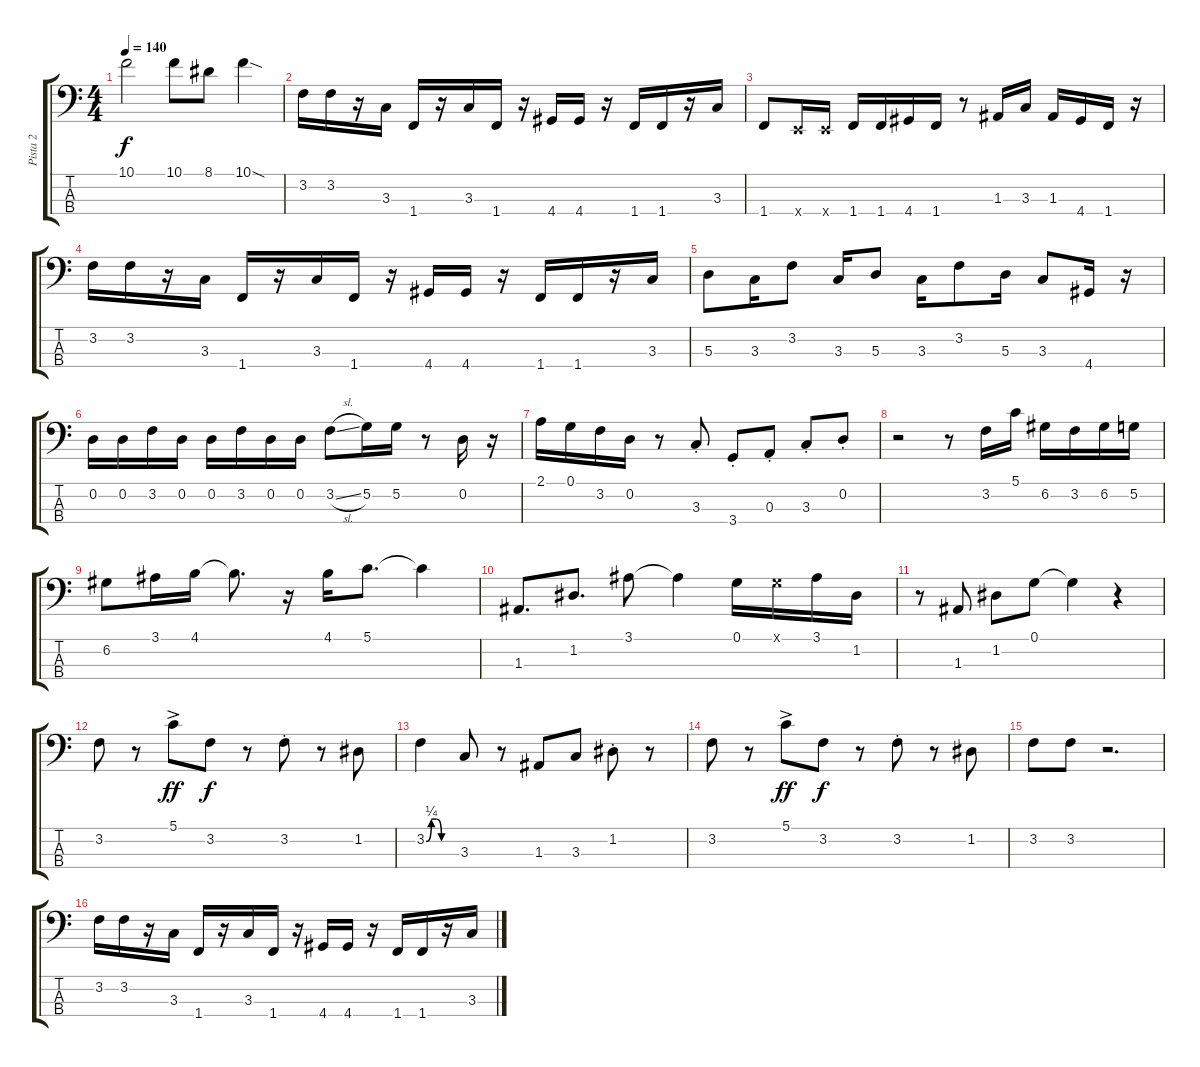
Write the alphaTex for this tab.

\track ("Pista 2" "Pista 2") {instrument electricbassfinger}
\staff {score tabs}
\tuning (G2 D2 A1 E1) {hide}
\ts (4 4)
\tempo 140
\clef f4
\ks c
10.1{t}.2{dy f} 10.1.8 8.1.8 10.1{sod}.4 |
3.2.16{instrument synthbass1} 3.2.16 r.16 3.3.16 1.4.16 r.16 3.3.16 1.4.16 r.16 4.4.16 4.4.16 r.16 1.4.16 1.4.16 r.16 3.3.16 |
1.4.8 0.4{x}.16 0.4{x}.16 1.4.16 1.4.16 4.4.16 1.4.16 r.8 1.3.16 3.3.16 1.3.16 4.4.16 1.4.16 r.16 |
3.2.16 3.2.16 r.16 3.3.16 1.4.16 r.16 3.3.16 1.4.16 r.16 4.4.16 4.4.16 r.16 1.4.16 1.4.16 r.16 3.3.16 |
5.3.8 3.3.16 3.2.8 3.3.16 5.3.8 3.3.16 3.2.8 5.3.16 3.3.8 4.4.16 r.16 |
0.2.16 0.2.16 3.2.16 0.2.16 0.2.16 3.2.16 0.2.16 0.2.16 3.2{sl}.8 5.2.16 5.2.16 r.8 0.2.16 r.16 |
2.1.16 0.1.16 3.2.16 0.2.16 r.8 3.3{st}.8 3.4{st}.8 0.3{st}.8 3.3{st}.8 0.2{st}.8 |
r.2 r.8 3.2.16 5.1.16 6.2.16 3.2.16 6.2.16 5.2.16 |
6.2.8 3.1.16 4.1.16 4.1{t}.8{d} r.16 4.1.16 5.1.8{d} 5.1{t}.4 |
1.3.8{d instrument electricbassfinger} 1.2.8{d} 3.1.8 3.1{t}.4 0.1.16 0.1{x}.16 3.1.16 1.2.16 |
r.8 1.3.8 1.2.8 0.1.8 0.1{t}.4 r.4 |
3.2.8 r.8 5.1{ac}.8{dy ff} 3.2.8{dy f} r.8 3.2{st}.8 r.8 1.2.8 |
3.2{be (custom 0 0 10 1 20 1 30 0 60 0)}.4 3.3.8 r.8 1.3.8 3.3.8 1.2{st}.8 r.8 |
3.2.8 r.8 5.1{ac}.8{dy ff} 3.2.8{dy f} r.8 3.2{st}.8 r.8 1.2.8 |
3.2.8 3.2.8 r.2{d} |
3.2.16{instrument synthbass1} 3.2.16 r.16 3.3.16 1.4.16 r.16 3.3.16 1.4.16 r.16 4.4.16 4.4.16 r.16 1.4.16 1.4.16 r.16 3.3.16
